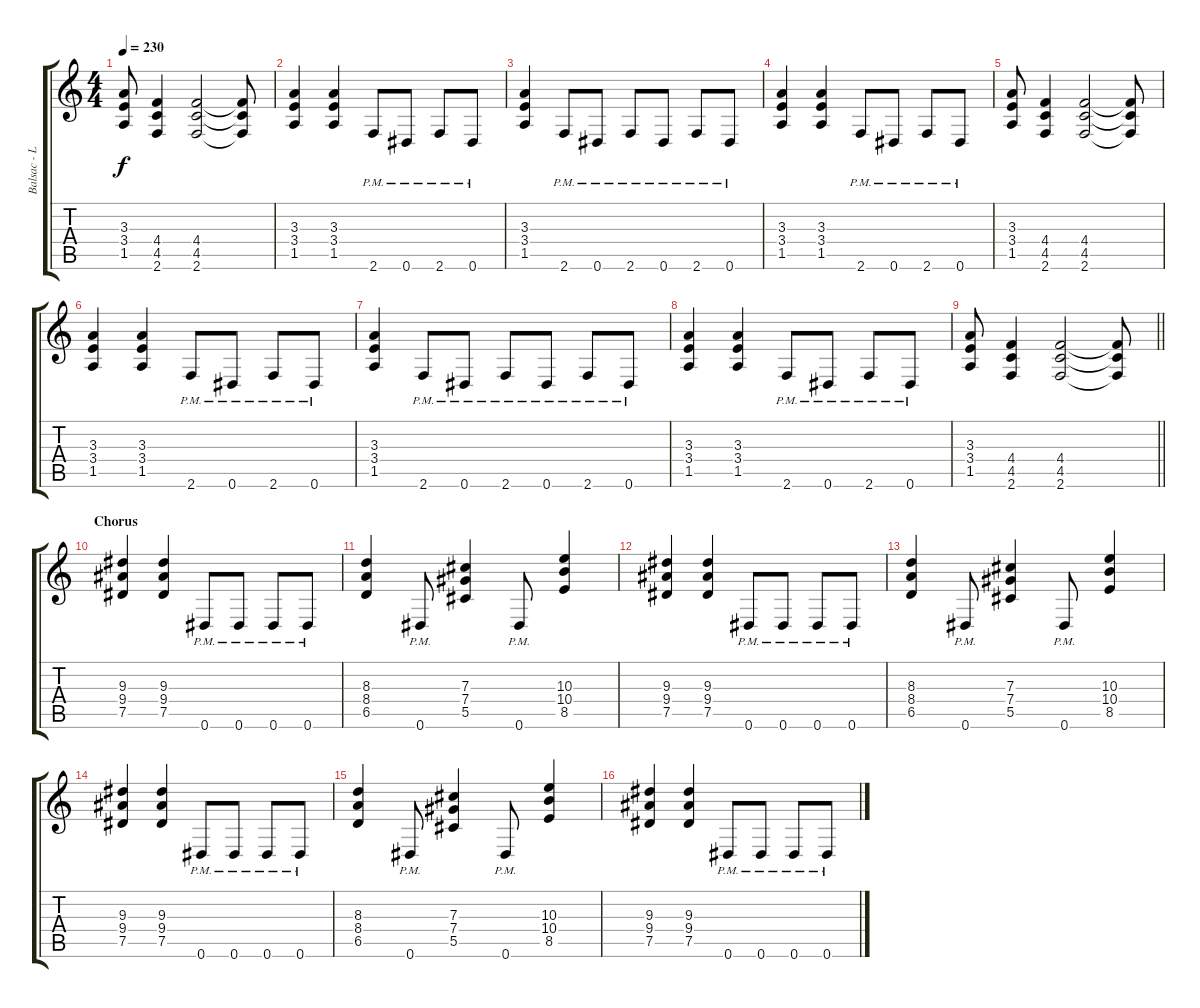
\track ("Balsac - Lead" "Balsac - L") {instrument overdrivenguitar}
\staff {score tabs}
\tuning (Eb4 Bb3 Gb3 Db3 Ab2 Eb2) {hide}
\ts (4 4)
\tempo 230
\clef g2
\ks c
(3.3 3.4 1.5).8{dy f} (4.4 4.5 2.6).4 (4.4 4.5 2.6).2 (4.4{t} 4.5{t} 2.6{t}).8 |
(3.3 3.4 1.5).4 (3.3 3.4 1.5).4 2.6{pm}.8 0.6{pm}.8 2.6{pm}.8 0.6{pm}.8 |
(3.3 3.4 1.5).4 2.6{pm}.8 0.6{pm}.8 2.6{pm}.8 0.6{pm}.8 2.6{pm}.8 0.6{pm}.8 |
(3.3 3.4 1.5).4 (3.3 3.4 1.5).4 2.6{pm}.8 0.6{pm}.8 2.6{pm}.8 0.6{pm}.8 |
(3.3 3.4 1.5).8 (4.4 4.5 2.6).4 (4.4 4.5 2.6).2 (4.4{t} 4.5{t} 2.6{t}).8 |
(3.3 3.4 1.5).4 (3.3 3.4 1.5).4 2.6{pm}.8 0.6{pm}.8 2.6{pm}.8 0.6{pm}.8 |
(3.3 3.4 1.5).4 2.6{pm}.8 0.6{pm}.8 2.6{pm}.8 0.6{pm}.8 2.6{pm}.8 0.6{pm}.8 |
(3.3 3.4 1.5).4 (3.3 3.4 1.5).4 2.6{pm}.8 0.6{pm}.8 2.6{pm}.8 0.6{pm}.8 |
\barLineRight lightlight
(3.3 3.4 1.5).8 (4.4 4.5 2.6).4 (4.4 4.5 2.6).2 (4.4{t} 4.5{t} 2.6{t}).8 |
\section ("" "Chorus")
(9.3 9.4 7.5).4 (9.3 9.4 7.5).4 0.6{pm}.8 0.6{pm}.8 0.6{pm}.8 0.6{pm}.8 |
(8.3 8.4 6.5).4 0.6{pm}.8 (7.3 7.4 5.5).4 0.6{pm}.8 (10.3 10.4 8.5).4 |
(9.3 9.4 7.5).4 (9.3 9.4 7.5).4 0.6{pm}.8 0.6{pm}.8 0.6{pm}.8 0.6{pm}.8 |
(8.3 8.4 6.5).4 0.6{pm}.8 (7.3 7.4 5.5).4 0.6{pm}.8 (10.3 10.4 8.5).4 |
(9.3 9.4 7.5).4 (9.3 9.4 7.5).4 0.6{pm}.8 0.6{pm}.8 0.6{pm}.8 0.6{pm}.8 |
(8.3 8.4 6.5).4 0.6{pm}.8 (7.3 7.4 5.5).4 0.6{pm}.8 (10.3 10.4 8.5).4 |
(9.3 9.4 7.5).4 (9.3 9.4 7.5).4 0.6{pm}.8 0.6{pm}.8 0.6{pm}.8 0.6{pm}.8
